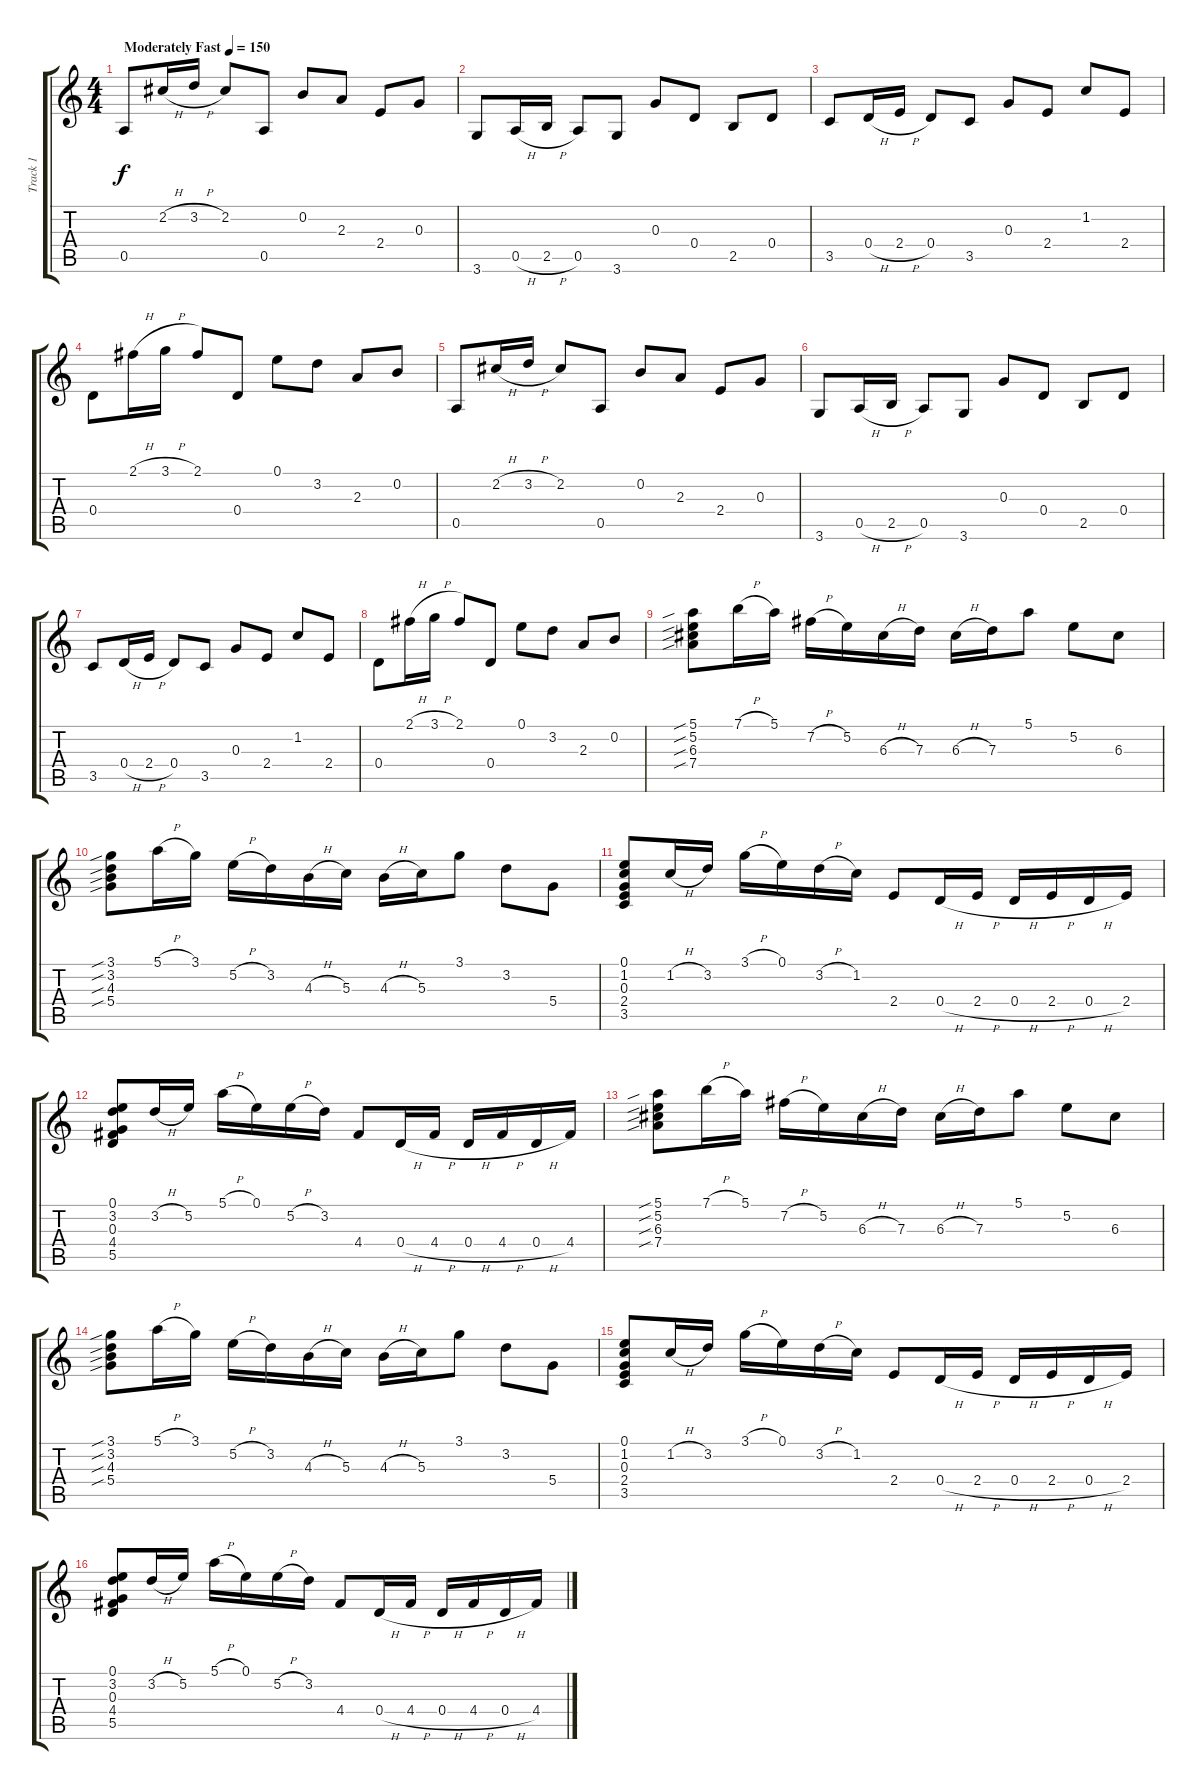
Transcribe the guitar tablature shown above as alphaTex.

\track ("Track 1" "Track 1") {instrument acousticguitarsteel}
\staff {score tabs}
\tuning (E4 B3 G3 D3 A2 E2) {hide}
\ts (4 4)
\tempo (150 "Moderately Fast")
\clef g2
\ks c
0.5.8{dy f instrument acousticguitarsteel} 2.2{h}.16 3.2{h}.16 2.2.8 0.5.8 0.2.8 2.3.8 2.4.8 0.3.8 |
3.6.8 0.5{h}.16 2.5{h}.16 0.5.8 3.6.8 0.3.8 0.4.8 2.5.8 0.4.8 |
3.5.8 0.4{h}.16 2.4{h}.16 0.4.8 3.5.8 0.3.8 2.4.8 1.2.8 2.4.8 |
0.4.8 2.1{h}.16 3.1{h}.16 2.1.8 0.4.8 0.1.8 3.2.8 2.3.8 0.2.8 |
0.5.8 2.2{h}.16 3.2{h}.16 2.2.8 0.5.8 0.2.8 2.3.8 2.4.8 0.3.8 |
3.6.8 0.5{h}.16 2.5{h}.16 0.5.8 3.6.8 0.3.8 0.4.8 2.5.8 0.4.8 |
3.5.8 0.4{h}.16 2.4{h}.16 0.4.8 3.5.8 0.3.8 2.4.8 1.2.8 2.4.8 |
0.4.8 2.1{h}.16 3.1{h}.16 2.1.8 0.4.8 0.1.8 3.2.8 2.3.8 0.2.8 |
(5.1{sib} 5.2{sib} 6.3{sib} 7.4{sib}).8 7.1{h}.16 5.1.16 7.2{h}.16 5.2.16 6.3{h}.16 7.3.16 6.3{h}.16 7.3.16 5.1.8 5.2.8 6.3.8 |
(3.1{sib} 3.2{sib} 4.3{sib} 5.4{sib}).8 5.1{h}.16 3.1.16 5.2{h}.16 3.2.16 4.3{h}.16 5.3.16 4.3{h}.16 5.3.16 3.1.8 3.2.8 5.4.8 |
(0.1 1.2 0.3 2.4 3.5).8 1.2{h}.16 3.2.16 3.1{h}.16 0.1.16 3.2{h}.16 1.2.16 2.4.8 0.4{h}.16 2.4{h}.16 0.4{h}.16 2.4{h}.16 0.4{h}.16 2.4.16 |
(0.1 3.2 0.3 4.4 5.5).8 3.2{h}.16 5.2.16 5.1{h}.16 0.1.16 5.2{h}.16 3.2.16 4.4.8 0.4{h}.16 4.4{h}.16 0.4{h}.16 4.4{h}.16 0.4{h}.16 4.4.16 |
(5.1{sib} 5.2{sib} 6.3{sib} 7.4{sib}).8 7.1{h}.16 5.1.16 7.2{h}.16 5.2.16 6.3{h}.16 7.3.16 6.3{h}.16 7.3.16 5.1.8 5.2.8 6.3.8 |
(3.1{sib} 3.2{sib} 4.3{sib} 5.4{sib}).8 5.1{h}.16 3.1.16 5.2{h}.16 3.2.16 4.3{h}.16 5.3.16 4.3{h}.16 5.3.16 3.1.8 3.2.8 5.4.8 |
(0.1 1.2 0.3 2.4 3.5).8 1.2{h}.16 3.2.16 3.1{h}.16 0.1.16 3.2{h}.16 1.2.16 2.4.8 0.4{h}.16 2.4{h}.16 0.4{h}.16 2.4{h}.16 0.4{h}.16 2.4.16 |
(0.1 3.2 0.3 4.4 5.5).8 3.2{h}.16 5.2.16 5.1{h}.16 0.1.16 5.2{h}.16 3.2.16 4.4.8 0.4{h}.16 4.4{h}.16 0.4{h}.16 4.4{h}.16 0.4{h}.16 4.4.16
